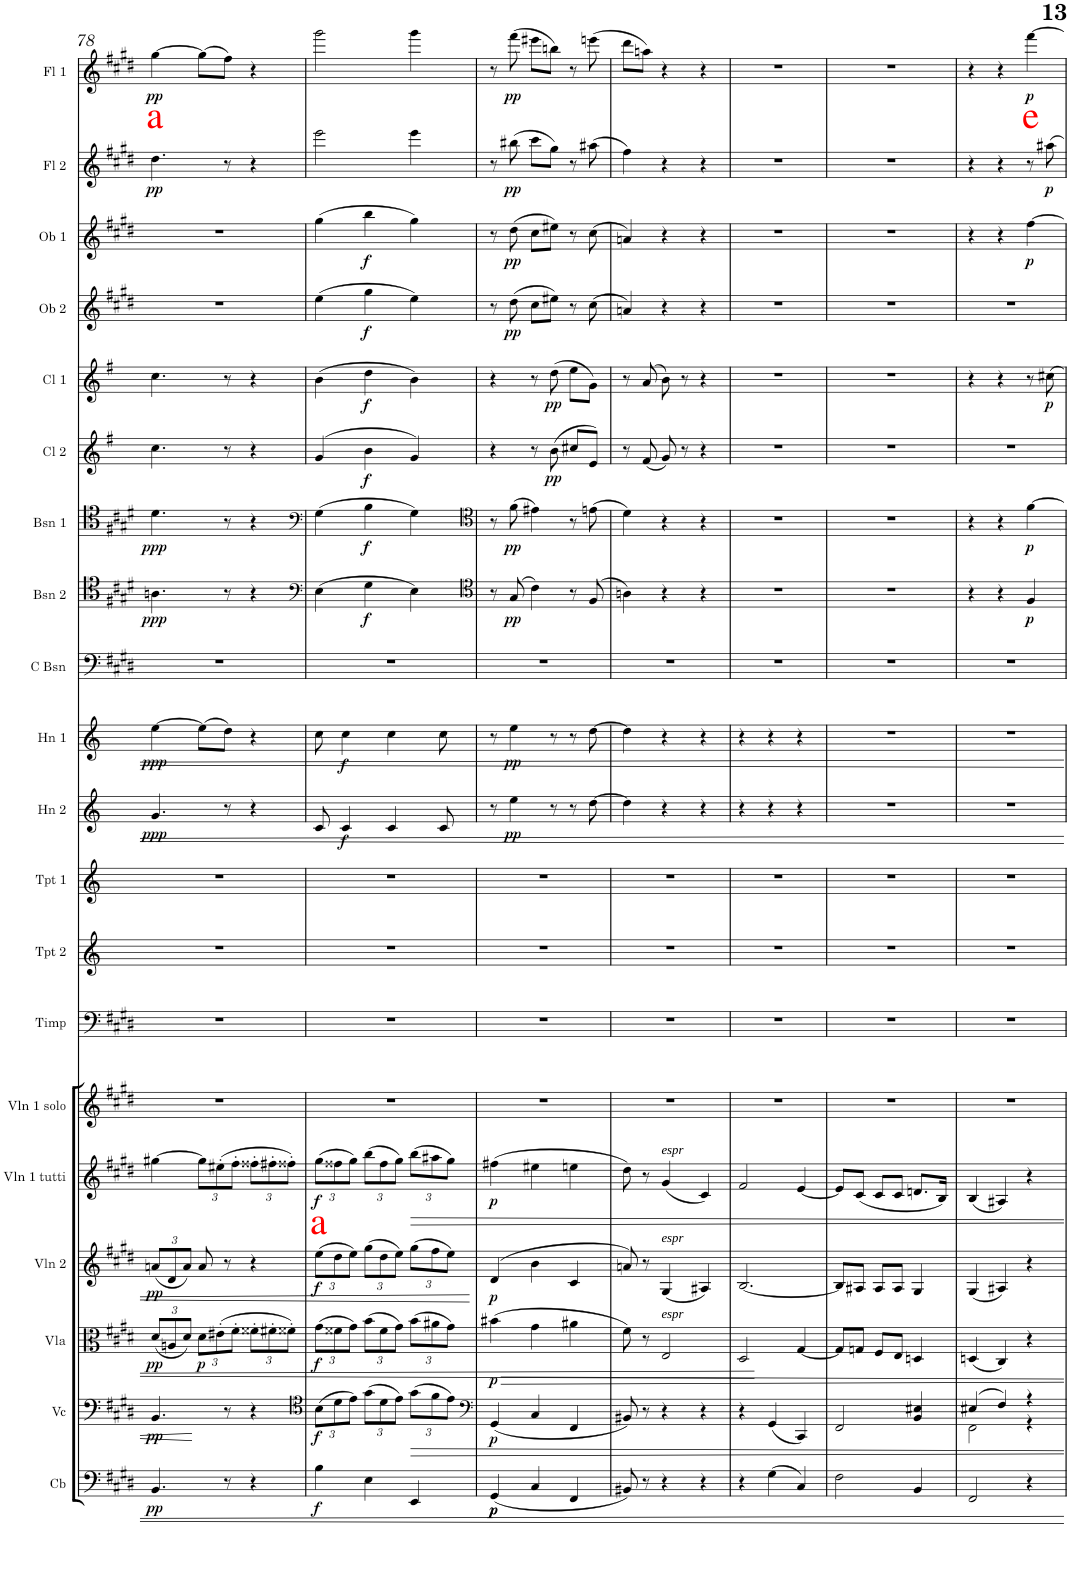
**kern	**dynam	**kern	**dynam	**kern	**dynam	**kern	**dynam	**kern	**text	**dynam	**kern	**kern	**kern	**kern	**kern	**dynam	**kern	**dynam	**kern	**kern	**dynam	**kern	**dynam	**kern	**dynam	**kern	**dynam	**kern	**dynam	**kern	**dynam	**kern	**dynam	**kern	**text	**dynam
*part20	*part20	*part19	*part19	*part18	*part18	*part17	*part17	*part16	*part16	*part16	*part15	*part14	*part13	*part12	*part11	*part11	*part10	*part10	*part9	*part8	*part8	*part7	*part7	*part6	*part6	*part5	*part5	*part4	*part4	*part3	*part3	*part2	*part2	*part1	*part1	*part1
*staff20	*staff20	*staff19	*staff19	*staff18	*staff18	*staff17	*staff17	*staff16	*staff16	*staff16	*staff15	*staff14	*staff13	*staff12	*staff11	*staff11	*staff10	*staff10	*staff9	*staff8	*staff8	*staff7	*staff7	*staff6	*staff6	*staff5	*staff5	*staff4	*staff4	*staff3	*staff3	*staff2	*staff2	*staff1	*staff1	*staff1
*I"Contrabass	*	*I"Violoncello	*	*I"Viola	*	*I"Violin 2	*	*I"Violin 1 tutti	*	*	*I"Violin 1 solo	*I"Timpani	*I"E Trumpet 2	*I"E Trumpet 1	*I"E Horn 2	*	*I"E Horn 1	*	*I"Contrabassoon	*I"Bassoon 2	*	*I"Bassoon 1	*	*I"A Clarinet 2	*	*I"A Clarinet 1	*	*I"Oboe 2	*	*I"Oboe 1	*	*I"Flute 2	*	*I"Flute 1	*	*
*I'Cb	*	*I'Vc	*	*I'Vla	*	*I'Vln 2	*	*I'Vln 1 tutti	*	*	*I'Vln 1 solo	*I'Timp	*I'Tpt 2	*I'Tpt 1	*I'Hn 2	*	*I'Hn 1	*	*I'C Bsn	*I'Bsn 2	*	*I'Bsn 1	*	*I'Cl 2	*	*I'Cl 1	*	*I'Ob 2	*	*I'Ob 1	*	*I'Fl 2	*	*I'Fl 1	*	*
!!LO:PB:g=z
*clefF4	*	*clefF4	*	*clefC3	*	*clefG2	*	*clefG2	*	*	*clefG2	*clefF4	*clefG2	*clefG2	*clefG2	*	*clefG2	*	*clefF4	*clefC4	*	*clefC4	*	*clefG2	*	*clefG2	*	*clefG2	*	*clefG2	*	*clefG2	*	*clefG2	*	*
*Trd7c12	*	*	*	*	*	*	*	*	*	*	*	*	*Trd-2c-4	*Trd-2c-4	*Trd5c8	*	*Trd5c8	*	*Trd7c12	*	*	*	*	*Trd2c3	*	*Trd2c3	*	*	*	*	*	*	*	*	*	*
*k[f#c#g#d#]	*	*k[f#c#g#d#]	*	*k[f#c#g#d#]	*	*k[f#c#g#d#]	*	*k[f#c#g#d#]	*	*	*k[f#c#g#d#]	*k[f#c#g#d#]	*k[]	*k[]	*k[]	*	*k[]	*	*k[f#c#g#d#]	*k[f#c#g#d#]	*	*k[f#c#g#d#]	*	*k[f#]	*	*k[f#]	*	*k[f#c#g#d#]	*	*k[f#c#g#d#]	*	*k[f#c#g#d#]	*	*k[f#c#g#d#]	*	*
*M3/4	*	*M3/4	*	*M3/4	*	*M3/4	*	*M3/4	*	*	*M3/4	*M3/4	*M3/4	*M3/4	*M3/4	*	*M3/4	*	*M3/4	*M3/4	*	*M3/4	*	*M3/4	*	*M3/4	*	*M3/4	*	*M3/4	*	*M3/4	*	*M3/4	*	*
*	*	*	*	*Xbrackettup	*	*Xbrackettup	*	*	*	*	*	*	*	*	*	*	*	*	*	*	*	*	*	*	*	*	*	*	*	*	*	*	*	*	*	*
=78	=78	=78	=78	=78	=78	=78	=78	=78	=78	=78	=78	=78	=78	=78	=78	=78	=78	=78	=78	=78	=78	=78	=78	=78	=78	=78	=78	=78	=78	=78	=78	=78	=78	=78	=78	=78
!	!LO:DY:b	!	!LO:DY:b	!	!LO:DY:b	!	!LO:DY:b	!	!	!	!	!	!	!	!	!LO:DY:b	!	!LO:DY:b	!	!	!LO:DY:b	!	!LO:DY:b	!	!	!	!	!	!	!	!	!	!LO:DY:b	!	!LO:LY:b:color=#FF0000	!LO:DY:b
4.BB/	pp	4.BB/	pp	(12d#/L	pp	(12an/L	pp	[4gg#X\	.	.	2.r	2.r	2.r	2.r	4.g/	ppp	[4ee\	ppp	2.r	4.An\	ppp	4.d#\	ppp	4.cc\	.	4.cc\	.	2.r	.	2.r	.	4.dd#\	pp	[4gg#\	a	pp
.	.	.	.	12An/	.	12d#/	.	.	.	.	.	.	.	.	.	.	.	.	.	.	.	.	.	.	.	.	.	.	.	.	.	.	.	.	.	.
.	.	.	.	12d#/J)	.	12a/J)	.	.	.	.	.	.	.	.	.	.	.	.	.	.	.	.	.	.	.	.	.	.	.	.	.	.	.	.	.	.
*	*	*	*	*	*	*	*	*Xbrackettup	*	*	*	*	*	*	*	*	*	*	*	*	*	*	*	*	*	*	*	*	*	*	*	*	*	*	*	*
!	!	!	!	!	!LO:DY:b	!	!	!	!	!	!	!	!	!	!	!	!	!	!	!	!	!	!	!	!	!	!	!	!	!	!	!	!	!	!	!
.	.	.	.	12d#\L	p	8a/	.	12gg#\L]	.	.	.	.	.	.	.	.	(8ee\L]	.	.	.	.	.	.	.	.	.	.	.	.	.	.	.	.	(8gg#\L]	.	.
.	.	.	.	(12e#X'\	.	.	.	(12ee#X'\	.	.	.	.	.	.	.	.	.	.	.	.	.	.	.	.	.	.	.	.	.	.	.	.	.	.	.	.
8r	.	8r	.	.	.	8r	.	.	.	.	.	.	.	.	8r	.	8dd\J)	.	.	8r	.	8r	.	8r	.	8r	.	.	.	.	.	8r	.	8ff#\J)	.	.
.	.	.	.	12f#'\J	.	.	.	12ff#'\J	.	.	.	.	.	.	.	.	.	.	.	.	.	.	.	.	.	.	.	.	.	.	.	.	.	.	.	.
4r	.	4r	.	12f##X'\L	.	4r	.	12ff##X'\L	.	.	.	.	.	.	4r	.	4r	.	.	4r	.	4r	.	4r	.	4r	.	.	.	.	.	4r	.	4r	.	.
.	.	.	.	12f#X'\	.	.	.	12ff#X'\	.	.	.	.	.	.	.	.	.	.	.	.	.	.	.	.	.	.	.	.	.	.	.	.	.	.	.	.
.	.	.	.	12f##X'\J)	.	.	.	12ff##X'\J)	.	.	.	.	.	.	.	.	.	.	.	.	.	.	.	.	.	.	.	.	.	.	.	.	.	.	.	.
=79	=79	=79	=79	=79	=79	=79	=79	=79	=79	=79	=79	=79	=79	=79	=79	=79	=79	=79	=79	=79	=79	=79	=79	=79	=79	=79	=79	=79	=79	=79	=79	=79	=79	=79	=79	=79
*	*	*clefC4	*	*	*	*	*	*	*	*	*	*	*	*	*	*	*	*	*	*clefF4	*	*clefF4	*	*	*	*	*	*	*	*	*	*	*	*	*	*
*	*	*Xbrackettup	*	*	*	*	*	*	*	*	*	*	*	*	*	*	*	*	*	*	*	*	*	*	*	*	*	*	*	*	*	*	*	*	*	*
!	!LO:DY:b	!	!LO:DY:b	!	!LO:DY:b	!	!LO:DY:b	!	!LO:LY:b:color=#FF0000	!LO:DY:b	!	!	!	!	!	!	!	!	!	!	!	!	!	!	!	!	!	!	!	!	!	!	!	!	!	!
4B\	f	(12B\L	f	(12g#\L	f	(12ee\L	f	(12gg#\L	a	f	2.r	2.r	2.r	2.r	8c/	.	8cc\	.	2.r	(4E\	.	(4G#\	.	(4g/	.	(4b\	.	(4ee\	.	(4gg#\	.	2eee\	.	2ggg#\	.	.
.	.	12d#\	.	12f##X\	.	12dd#\	.	12ff##X\	.	.	.	.	.	.	.	.	.	.	.	.	.	.	.	.	.	.	.	.	.	.	.	.	.	.	.	.
!	!	!	!	!	!	!	!	!	!	!	!	!	!	!	!	!LO:DY:b	!	!LO:DY:b	!	!	!	!	!	!	!	!	!	!	!	!	!	!	!	!	!	!
.	.	.	.	.	.	.	.	.	.	.	.	.	.	.	4c/	f	4cc\	f	.	.	.	.	.	.	.	.	.	.	.	.	.	.	.	.	.	.
.	.	12e\J)	.	12g#\J)	.	12ee\J)	.	12gg#\J)	.	.	.	.	.	.	.	.	.	.	.	.	.	.	.	.	.	.	.	.	.	.	.	.	.	.	.	.
!	!	!	!	!	!	!	!	!	!	!	!	!	!	!	!	!	!	!	!	!	!LO:DY:b	!	!LO:DY:b	!	!LO:DY:b	!	!LO:DY:b	!	!LO:DY:b	!	!LO:DY:b	!	!	!	!	!
4E\	.	(12g#\L	.	(12b\L	.	(12gg#\L	.	(12bb\L	.	.	.	.	.	.	.	.	.	.	.	4G#\	f	4B\	f	4b\	f	4dd\	f	4gg#\	f	4bb\	f	.	.	.	.	.
.	.	12d#\	.	12f##\	.	12dd#\	.	12ff##\	.	.	.	.	.	.	.	.	.	.	.	.	.	.	.	.	.	.	.	.	.	.	.	.	.	.	.	.
.	.	.	.	.	.	.	.	.	.	.	.	.	.	.	4c/	.	4cc\	.	.	.	.	.	.	.	.	.	.	.	.	.	.	.	.	.	.	.
.	.	12e\J)	.	12g#\J)	.	12ee\J)	.	12gg#\J)	.	.	.	.	.	.	.	.	.	.	.	.	.	.	.	.	.	.	.	.	.	.	.	.	.	.	.	.
4EE/	.	(12g#\L	.	(12b\L	.	(12gg#\L	.	(12bb\L	.	.	.	.	.	.	.	.	.	.	.	4E\)	.	4G#\)	.	4g/)	.	4b\)	.	4ee\)	.	4gg#\)	.	4eee\	.	4ggg#\	.	.
.	.	12f#\	.	12a#X\	.	12ff#\	.	12aa#X\	.	.	.	.	.	.	.	.	.	.	.	.	.	.	.	.	.	.	.	.	.	.	.	.	.	.	.	.
.	.	.	.	.	.	.	.	.	.	.	.	.	.	.	8c/	.	8cc\	.	.	.	.	.	.	.	.	.	.	.	.	.	.	.	.	.	.	.
.	.	12e\J)	.	12g#\J)	.	12ee\J)	.	12gg#\J)	.	.	.	.	.	.	.	.	.	.	.	.	.	.	.	.	.	.	.	.	.	.	.	.	.	.	.	.
=80	=80	=80	=80	=80	=80	=80	=80	=80	=80	=80	=80	=80	=80	=80	=80	=80	=80	=80	=80	=80	=80	=80	=80	=80	=80	=80	=80	=80	=80	=80	=80	=80	=80	=80	=80	=80
*	*	*clefF4	*	*	*	*	*	*	*	*	*	*	*	*	*	*	*	*	*	*clefC4	*	*clefC4	*	*	*	*	*	*	*	*	*	*	*	*	*	*
!	!LO:DY:b	!	!	!	!	!	!	!	!	!	!	!	!	!	!	!	!	!	!	!	!	!	!	!	!	!	!	!	!	!	!	!	!	!	!	!
!	!LO:DY:n=1:b	!	!LO:DY:b	!	!LO:DY:b	!	!LO:DY:b	!	!	!LO:DY:b	!	!	!	!	!	!	!	!	!	!	!	!	!	!	!	!	!	!	!	!	!	!	!	!	!	!
(4GG#/	p p	(4GG#/	p	(4b#X\	p	(4d#/	p	(4ff#X\	.	p	2.r	2.r	2.r	2.r	8r	.	8r	.	2.r	8r	.	8r	.	4r	.	4r	.	8r	.	8r	.	8r	.	8r	.	.
!	!	!	!	!	!	!	!	!	!	!	!	!	!	!	!	!LO:DY:b	!	!LO:DY:b	!	!	!LO:DY:b	!	!LO:DY:b	!	!	!	!	!	!LO:DY:b	!	!LO:DY:b	!	!LO:DY:b	!	!	!LO:DY:b
.	.	.	.	.	.	.	.	.	.	.	.	.	.	.	4ee\	pp	4ee\	pp	.	(8G#/	pp	(8f#\	pp	.	.	.	.	(8dd#\	pp	(8dd#\	pp	(8bb#X\	pp	(8fff#\	.	pp
4C#/	.	4C#/	.	4g#\	.	4b\	.	4ee#X\	.	.	.	.	.	.	.	.	.	.	.	4c#\)	.	4e#X\)	.	8r	.	8r	.	8cc#\L	.	8cc#\L	.	8ccc#\L	.	8eee#X\L	.	.
!	!	!	!	!	!	!	!	!	!	!	!	!	!	!	!	!	!	!	!	!	!	!	!	!	!LO:DY:b	!	!LO:DY:b	!	!	!	!	!	!	!	!	!
.	.	.	.	.	.	.	.	.	.	.	.	.	.	.	8r	.	8r	.	.	.	.	.	.	(8b\	pp	(8dd\	pp	8ee#X\J)	.	8ee#X\J)	.	8gg#\J)	.	8bbn\J)	.	.
4FF#/	.	4FF#/	.	4a#X\	.	4c#/	.	4een\	.	.	.	.	.	.	8r	.	8r	.	.	8r	.	8r	.	8cc#X/L	.	8ee\L	.	8r	.	8r	.	8r	.	8r	.	.
.	.	.	.	.	.	.	.	.	.	.	.	.	.	.	[8dd\	.	[8dd\	.	.	(8F#/	.	(8en\	.	8e/J)	.	8g\J)	.	(8cc#\	.	(8cc#\	.	(8aa#X\	.	(8eeen\	.	.
=81	=81	=81	=81	=81	=81	=81	=81	=81	=81	=81	=81	=81	=81	=81	=81	=81	=81	=81	=81	=81	=81	=81	=81	=81	=81	=81	=81	=81	=81	=81	=81	=81	=81	=81	=81	=81
8BB#X/)	.	8BB#X/)	.	8f#\)	.	8an/)	.	8dd#\)	.	.	2.r	2.r	2.r	2.r	4dd\]	.	4dd\]	.	2.r	4An\)	.	4d#\)	.	8r	.	8r	.	4an/)	.	4an/)	.	4ff#\)	.	8ddd#\L	.	.
8r	.	8r	.	8r	.	8r	.	8r	.	.	.	.	.	.	.	.	.	.	.	.	.	.	.	(8f#/	.	(8a/	.	.	.	.	.	.	.	8aan\J)	.	.
!	!	!	!	!	!	!	!	!LO:TX:a:i:t=espr	!	!	!	!	!	!	!	!	!	!	!	!	!	!	!	!	!	!	!	!	!	!	!	!	!	!	!	!
!	!	!	!	!	!	!LO:TX:a:i:t=espr	!	!	!	!	!	!	!	!	!	!	!	!	!	!	!	!	!	!	!	!	!	!	!	!	!	!	!	!	!	!
!	!	!	!	!LO:TX:a:i:t=espr	!	!	!	!	!	!	!	!	!	!	!	!	!	!	!	!	!	!	!	!	!	!	!	!	!	!	!	!	!	!	!	!
4r	.	4r	.	2E/	.	(4G#/	.	(4g#/	.	.	.	.	.	.	4r	.	4r	.	.	4r	.	4r	.	8g/)	.	8b\)	.	4r	.	4r	.	4r	.	4r	.	.
.	.	.	.	.	.	.	.	.	.	.	.	.	.	.	.	.	.	.	.	.	.	.	.	8r	.	8r	.	.	.	.	.	.	.	.	.	.
4r	.	4r	.	.	.	4A#X/)	.	4c#/)	.	.	.	.	.	.	4r	.	4r	.	.	4r	.	4r	.	4r	.	4r	.	4r	.	4r	.	4r	.	4r	.	.
=82	=82	=82	=82	=82	=82	=82	=82	=82	=82	=82	=82	=82	=82	=82	=82	=82	=82	=82	=82	=82	=82	=82	=82	=82	=82	=82	=82	=82	=82	=82	=82	=82	=82	=82	=82	=82
4r	.	4r	.	2D#/	.	[2.B/	.	2f#/	.	.	2.r	2.r	2.r	2.r	4r	.	4r	.	2.r	2.r	.	2.r	.	2.r	.	2.r	.	2.r	.	2.r	.	2.r	.	2.r	.	.
(4G#\	.	(4GG#/	.	.	.	.	.	.	.	.	.	.	.	.	4r	.	4r	.	.	.	.	.	.	.	.	.	.	.	.	.	.	.	.	.	.	.
4C#/)	.	4CC#/)	.	[4G#/	.	.	.	[4e/	.	.	.	.	.	.	4r	.	4r	.	.	.	.	.	.	.	.	.	.	.	.	.	.	.	.	.	.	.
=83	=83	=83	=83	=83	=83	=83	=83	=83	=83	=83	=83	=83	=83	=83	=83	=83	=83	=83	=83	=83	=83	=83	=83	=83	=83	=83	=83	=83	=83	=83	=83	=83	=83	=83	=83	=83
2F#\	.	2FF#/	.	8G#/L]	.	8B/L]	.	8e/L]	.	.	2.r	2.r	2.r	2.r	2.r	.	2.r	.	2.r	2.r	.	2.r	.	2.r	.	2.r	.	2.r	.	2.r	.	2.r	.	2.r	.	.
.	.	.	.	8Gn/J	.	8A#X/J	.	(8c#/J	.	.	.	.	.	.	.	.	.	.	.	.	.	.	.	.	.	.	.	.	.	.	.	.	.	.	.	.
.	.	.	.	8F#/L	.	8A#/L	.	8c#/L	.	.	.	.	.	.	.	.	.	.	.	.	.	.	.	.	.	.	.	.	.	.	.	.	.	.	.	.
.	.	.	.	8E/J	.	8A#/J	.	8c#/J	.	.	.	.	.	.	.	.	.	.	.	.	.	.	.	.	.	.	.	.	.	.	.	.	.	.	.	.
4BB/	.	4BB/ 4E#X/	.	4Dn/	.	4G#/	.	8.dn/L	.	.	.	.	.	.	.	.	.	.	.	.	.	.	.	.	.	.	.	.	.	.	.	.	.	.	.	.
.	.	.	.	.	.	.	.	16B/Jk)	.	.	.	.	.	.	.	.	.	.	.	.	.	.	.	.	.	.	.	.	.	.	.	.	.	.	.	.
=84	=84	=84	=84	=84	=84	=84	=84	=84	=84	=84	=84	=84	=84	=84	=84	=84	=84	=84	=84	=84	=84	=84	=84	=84	=84	=84	=84	=84	=84	=84	=84	=84	=84	=84	=84	=84
*	*	*^	*	*	*	*	*	*	*	*	*	*	*	*	*	*	*	*	*	*	*	*	*	*	*	*	*	*	*	*	*	*	*	*	*	*
2FF#/	.	(4E#X/	2FF#\	.	(4Dn/	.	(4G#/	.	(4B/	.	.	2.r	2.r	2.r	2.r	2.r	.	2.r	.	2.r	4r	.	4r	.	2.r	.	4r	.	2.r	.	4r	.	4r	.	4r	.	.
.	.	4F#/)	.	.	4C#/)	.	4A#X/)	.	4A#X/)	.	.	.	.	.	.	.	.	.	.	.	4r	.	4r	.	.	.	4r	.	.	.	4r	.	4r	.	4r	.	.
!	!	!	!	!	!	!	!	!	!	!	!	!	!	!	!	!	!	!	!	!	!	!LO:DY:b	!	!LO:DY:b	!	!	!	!	!	!	!	!LO:DY:b	!	!	!	!LO:LY:b:color=#FF0000	!LO:DY:b
4r	.	4r	4r	.	4r	.	4r	.	4r	.	.	.	.	.	.	.	.	.	.	.	4F#/	p	[4f#\	p	.	.	8r	.	.	.	[4ff#\	p	8r	.	[4fff#\	e	p
!	!	!	!	!	!	!	!	!	!	!	!	!	!	!	!	!	!	!	!	!	!	!	!	!	!	!	!	!LO:DY:b	!	!	!	!	!	!LO:DY:b	!	!	!
.	.	.	.	.	.	.	.	.	.	.	.	.	.	.	.	.	.	.	.	.	.	.	.	.	.	.	8cc#X\	p	.	.	.	.	8aa#X\	p	.	.	.
*	*	*v	*v	*	*	*	*	*	*	*	*	*	*	*	*	*	*	*	*	*	*	*	*	*	*	*	*	*	*	*	*	*	*	*	*	*	*
=	=	=	=	=	=	=	=	=	=	=	=	=	=	=	=	=	=	=	=	=	=	=	=	=	=	=	=	=	=	=	=	=	=	=	=	=
*-	*-	*-	*-	*-	*-	*-	*-	*-	*-	*-	*-	*-	*-	*-	*-	*-	*-	*-	*-	*-	*-	*-	*-	*-	*-	*-	*-	*-	*-	*-	*-	*-	*-	*-	*-	*-
